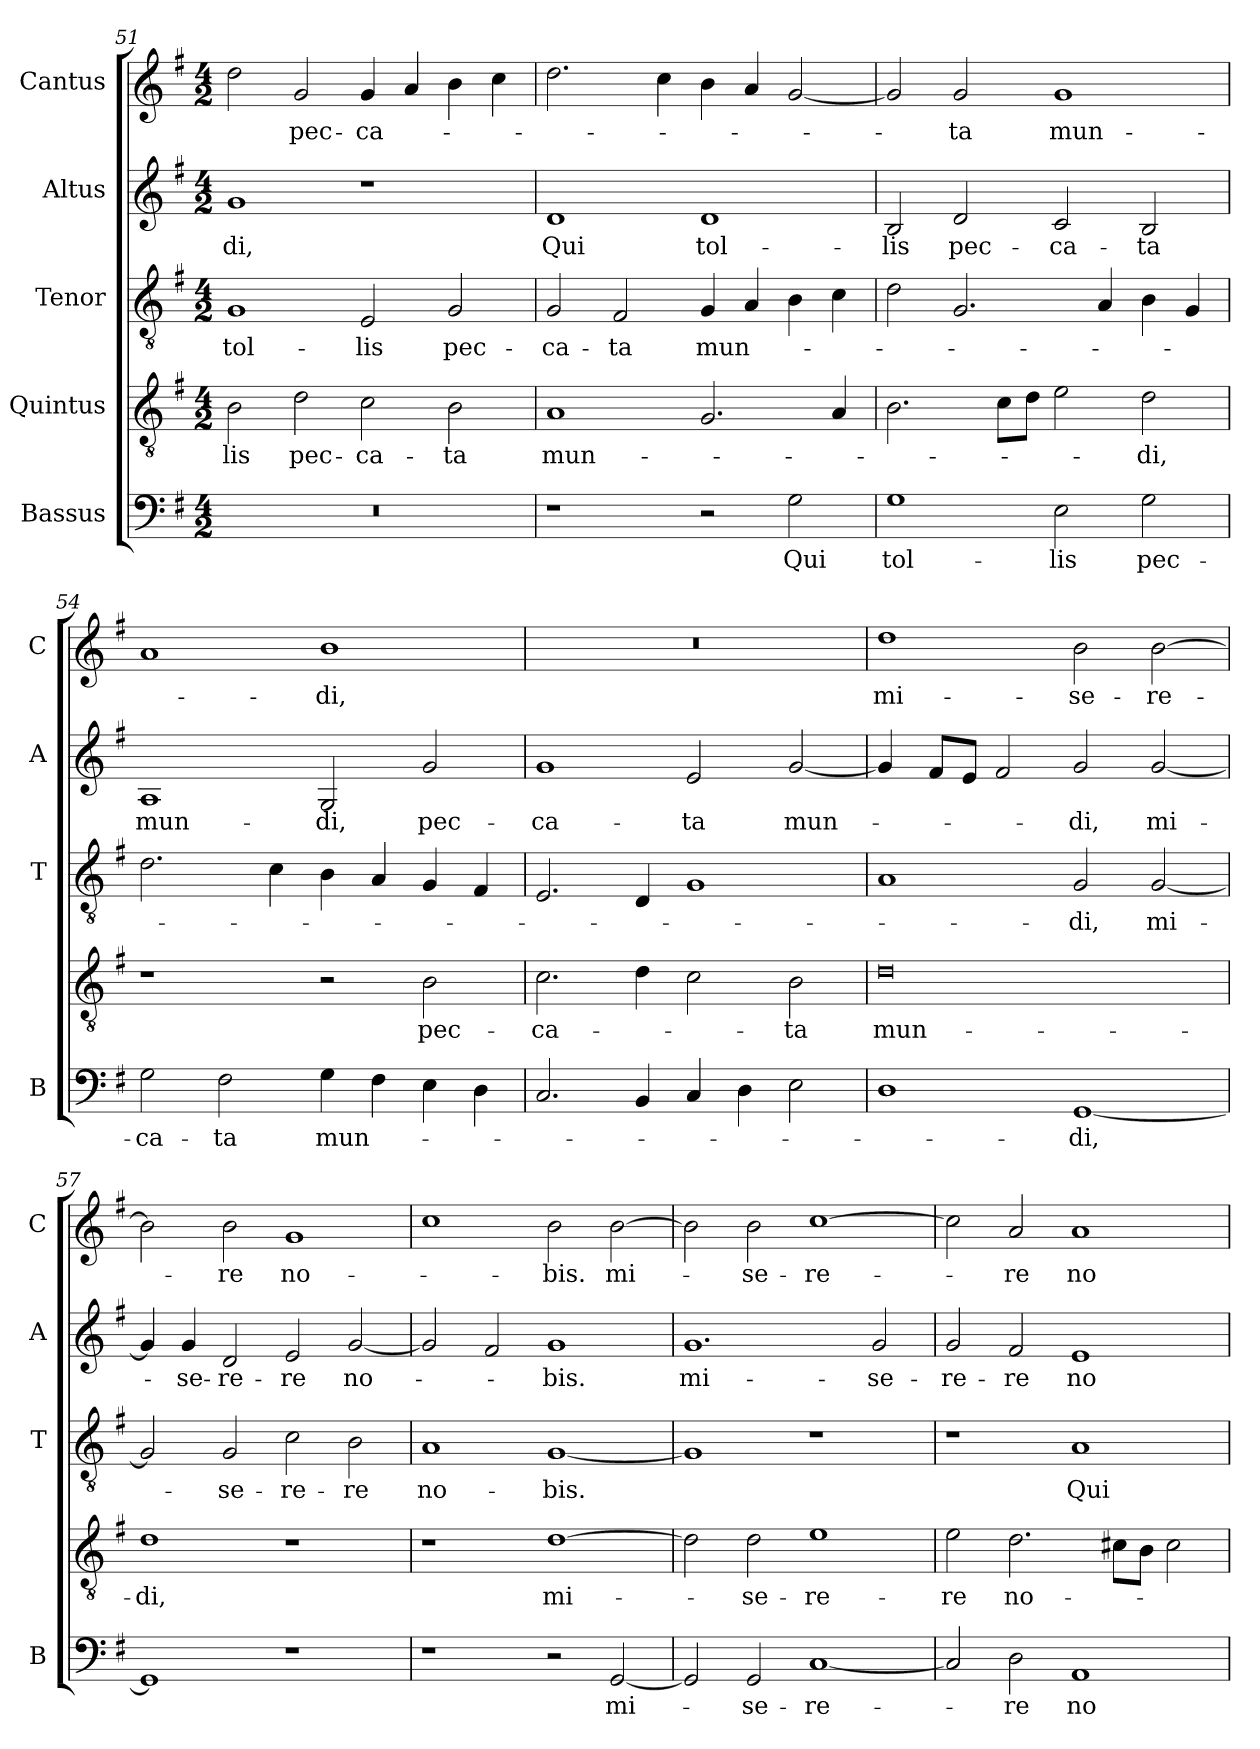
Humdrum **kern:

**kern	**text	**kern	**text	**kern	**text	**kern	**text	**kern	**text
*part5	*part5	*part4	*part4	*part3	*part3	*part2	*part2	*part1	*part1
*staff5	*staff5	*staff4	*staff4	*staff3	*staff3	*staff2	*staff2	*staff1	*staff1
*I"Bassus	*	*I"Quintus	*	*I"Tenor	*	*I"Altus	*	*I"Cantus	*
*I'B	*	*	*	*I'T	*	*I'A	*	*I'C	*
*clefF4	*	*clefGv2	*	*clefGv2	*	*clefG2	*	*clefG2	*
*k[f#]	*	*k[f#]	*	*k[f#]	*	*k[f#]	*	*k[f#]	*
*G:	*	*G:	*	*G:	*	*G:	*	*G:	*
*M4/2	*	*M4/2	*	*M4/2	*	*M4/2	*	*M4/2	*
=51	=51	=51	=51	=51	=51	=51	=51	=51	=51
!	!	!	!LO:LY:b	!	!LO:LY:b	!	!LO:LY:b	!	!
0r	.	2B\	-lis	1G	tol-	1g	-di,	2dd\	.
!	!	!	!LO:LY:b	!	!	!	!	!	!LO:LY:b
.	.	2d\	pec-	.	.	.	.	2g/	pec-
!	!	!	!LO:LY:b	!	!LO:LY:b	!	!	!	!LO:LY:b
.	.	2c\	-ca-	2E/	-lis	1r	.	4g/	-ca-
.	.	.	.	.	.	.	.	4a/	.
!	!	!	!LO:LY:b	!	!LO:LY:b	!	!	!	!
.	.	2B\	-ta	2G/	pec-	.	.	4b\	.
.	.	.	.	.	.	.	.	4cc\	.
=52	=52	=52	=52	=52	=52	=52	=52	=52	=52
!	!	!	!LO:LY:b	!	!LO:LY:b	!	!LO:LY:b	!	!
1r	.	1A	mun-	2G/	-ca-	1d	Qui	2.dd\	.
!	!	!	!	!	!LO:LY:b	!	!	!	!
.	.	.	.	2F#/	-ta	.	.	.	.
.	.	.	.	.	.	.	.	4cc\	.
!	!	!	!	!	!LO:LY:b	!	!LO:LY:b	!	!
2r	.	2.G/	.	4G/	mun-	1d	tol-	4b\	.
.	.	.	.	4A/	.	.	.	4a/	.
!	!LO:LY:b	!	!	!	!	!	!	!	!
2G\	Qui	.	.	4B\	.	.	.	[2g/	.
.	.	4A/	.	4c\	.	.	.	.	.
!!LO:PB:g=z
=53	=53	=53	=53	=53	=53	=53	=53	=53	=53
!	!LO:LY:b	!	!	!	!	!	!LO:LY:b	!	!
1G	tol-	2.B\	.	2d\	.	2B/	-lis	2g/]	.
!	!	!	!	!	!	!	!LO:LY:b	!	!LO:LY:b
.	.	.	.	2.G/	.	2d/	pec-	2g/	-ta
.	.	8c\L	.	.	.	.	.	.	.
.	.	8d\J	.	.	.	.	.	.	.
!	!LO:LY:b	!	!	!	!	!	!LO:LY:b	!	!LO:LY:b
2E\	-lis	2e\	.	.	.	2c/	-ca-	1g	mun-
.	.	.	.	4A/	.	.	.	.	.
!	!LO:LY:b	!	!LO:LY:b	!	!	!	!LO:LY:b	!	!
2G\	pec-	2d\	-di,	4B\	.	2B/	-ta	.	.
.	.	.	.	4G/	.	.	.	.	.
=54	=54	=54	=54	=54	=54	=54	=54	=54	=54
!	!LO:LY:b	!	!	!	!	!	!LO:LY:b	!	!
2G\	-ca-	1r	.	2.d\	.	1A	mun-	1a	.
!	!LO:LY:b	!	!	!	!	!	!	!	!
2F#\	-ta	.	.	.	.	.	.	.	.
.	.	.	.	4c\	.	.	.	.	.
!	!LO:LY:b	!	!	!	!	!	!LO:LY:b	!	!LO:LY:b
4G\	mun-	2r	.	4B\	.	2G/	-di,	1b	-di,
4F#\	.	.	.	4A/	.	.	.	.	.
!	!	!	!LO:LY:b	!	!	!	!LO:LY:b	!	!
4E\	.	2B\	pec-	4G/	.	2g/	pec-	.	.
4D\	.	.	.	4F#/	.	.	.	.	.
=55	=55	=55	=55	=55	=55	=55	=55	=55	=55
!	!	!	!LO:LY:b	!	!	!	!LO:LY:b	!	!
2.C/	.	2.c\	-ca-	2.E/	.	1g	-ca-	0r	.
4BB/	.	4d\	.	4D/	.	.	.	.	.
!	!	!	!	!	!	!	!LO:LY:b	!	!
4C/	.	2c\	.	1G	.	2e/	-ta	.	.
4D\	.	.	.	.	.	.	.	.	.
!	!	!	!LO:LY:b	!	!	!	!LO:LY:b	!	!
2E\	.	2B\	-ta	.	.	[2g/	mun-	.	.
=56	=56	=56	=56	=56	=56	=56	=56	=56	=56
!	!	!	!LO:LY:b	!	!	!	!	!	!LO:LY:b
1D	.	0d	mun-	1A	.	4g/]	.	1dd	mi-
.	.	.	.	.	.	8f#/L	.	.	.
.	.	.	.	.	.	8e/J	.	.	.
.	.	.	.	.	.	2f#/	.	.	.
!	!LO:LY:b	!	!	!	!LO:LY:b	!	!LO:LY:b	!	!LO:LY:b
[1GG	-di,	.	.	2G/	-di,	2g/	-di,	2b\	-se-
!	!	!	!	!	!LO:LY:b	!	!LO:LY:b	!	!LO:LY:b
.	.	.	.	[2G/	mi-	[2g/	mi-	[2b\	-re-
!!LO:LB:g=z
=57	=57	=57	=57	=57	=57	=57	=57	=57	=57
!	!	!	!LO:LY:b	!	!	!	!	!	!
1GG]	.	1d	-di,	2G/]	.	4g/]	.	2b\]	.
!	!	!	!	!	!	!	!LO:LY:b	!	!
.	.	.	.	.	.	4g/	-se-	.	.
!	!	!	!	!	!LO:LY:b	!	!LO:LY:b	!	!LO:LY:b
.	.	.	.	2G/	-se-	2d/	-re-	2b\	-re
!	!	!	!	!	!LO:LY:b	!	!LO:LY:b	!	!LO:LY:b
1r	.	1r	.	2c\	-re-	2e/	-re	1g	no-
!	!	!	!	!	!LO:LY:b	!	!LO:LY:b	!	!
.	.	.	.	2B\	-re	[2g/	no-	.	.
=58	=58	=58	=58	=58	=58	=58	=58	=58	=58
!	!	!	!	!	!LO:LY:b	!	!	!	!
1r	.	1r	.	1A	no-	2g/]	.	1cc	.
.	.	.	.	.	.	2f#/	.	.	.
!	!	!	!LO:LY:b	!	!LO:LY:b	!	!LO:LY:b	!	!LO:LY:b
2r	.	[1d	mi-	[1G	-bis.	1g	-bis.	2b\	-bis.
!	!LO:LY:b	!	!	!	!	!	!	!	!LO:LY:b
[2GG/	mi-	.	.	.	.	.	.	[2b\	mi-
=59	=59	=59	=59	=59	=59	=59	=59	=59	=59
!	!	!	!	!	!	!	!LO:LY:b	!	!
2GG/]	.	2d\]	.	1G]	.	1.g	mi-	2b\]	.
!	!LO:LY:b	!	!LO:LY:b	!	!	!	!	!	!LO:LY:b
2GG/	-se-	2d\	-se-	.	.	.	.	2b\	-se-
!	!LO:LY:b	!	!LO:LY:b	!	!	!	!	!	!LO:LY:b
[1C	-re-	1e	-re-	1r	.	.	.	[1cc	-re-
!	!	!	!	!	!	!	!LO:LY:b	!	!
.	.	.	.	.	.	2g/	-se-	.	.
=60	=60	=60	=60	=60	=60	=60	=60	=60	=60
!	!	!	!LO:LY:b	!	!	!	!LO:LY:b	!	!
2C/]	.	2e\	-re	1r	.	2g/	-re-	2cc\]	.
!	!LO:LY:b	!	!LO:LY:b	!	!	!	!LO:LY:b	!	!LO:LY:b
2D\	-re	2.d\	no-	.	.	2f#/	-re	2a/	-re
!	!LO:LY:b	!	!	!	!LO:LY:b	!	!LO:LY:b	!	!LO:LY:b
1AA	no-	.	.	1A	Qui	1e	no-	1a	no-
.	.	8c#X\L	.	.	.	.	.	.	.
.	.	8B\J	.	.	.	.	.	.	.
.	.	2c#\	.	.	.	.	.	.	.
=	=	=	=	=	=	=	=	=	=
*-	*-	*-	*-	*-	*-	*-	*-	*-	*-
